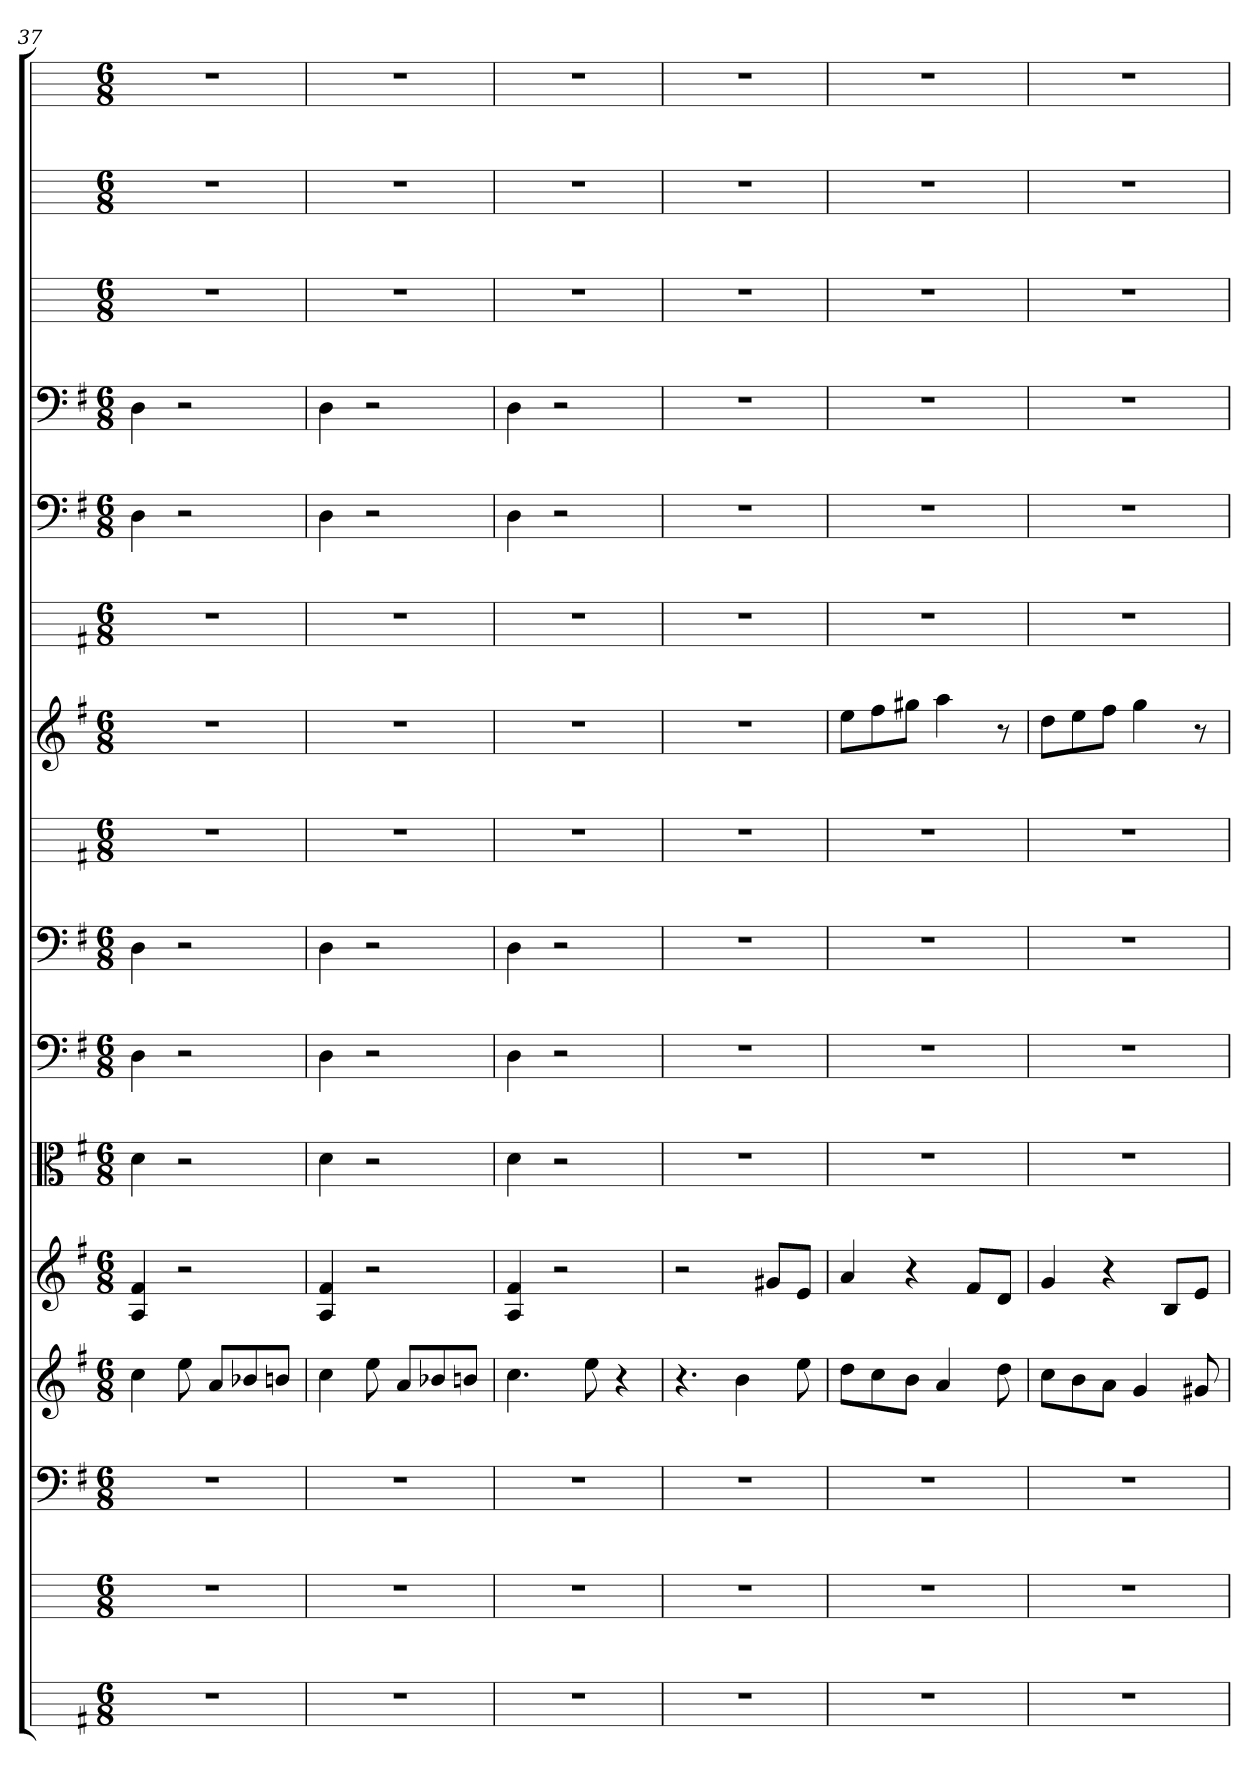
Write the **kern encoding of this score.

**kern	**kern	**kern	**kern	**kern	**kern	**kern	**kern	**kern	**kern	**kern	**kern	**kern	**kern	**kern	**kern
*part16	*part15	*part14	*part13	*part12	*part11	*part10	*part9	*part8	*part7	*part6	*part5	*part4	*part3	*part2	*part1
*staff16	*staff15	*staff14	*staff13	*staff12	*staff11	*staff10	*staff9	*staff8	*staff7	*staff6	*staff5	*staff4	*staff3	*staff2	*staff1
*	*	*clefF4	*	*	*clefC3	*clefF4	*clefF4	*	*	*	*clefF4	*clefF4	*	*	*
*k[f#]	*k[]	*k[f#]	*k[f#]	*k[f#]	*k[f#]	*k[f#]	*k[f#]	*k[f#]	*k[f#]	*k[f#]	*k[f#]	*k[f#]	*k[]	*k[]	*k[]
*M6/8	*M6/8	*M6/8	*M6/8	*M6/8	*M6/8	*M6/8	*M6/8	*M6/8	*M6/8	*M6/8	*M6/8	*M6/8	*M6/8	*M6/8	*M6/8
=37	=37	=37	=37	=37	=37	=37	=37	=37	=37	=37	=37	=37	=37	=37	=37
2.r	2.r	2.r	4cc	4A 4f#	4d	4D	4D	2.r	2.r	2.r	4D	4D	2.r	2.r	2.r
.	.	.	8ee	2r	2r	2r	2r	.	.	.	2r	2r	.	.	.
.	.	.	8aL	.	.	.	.	.	.	.	.	.	.	.	.
.	.	.	8b-X	.	.	.	.	.	.	.	.	.	.	.	.
.	.	.	8bnJ	.	.	.	.	.	.	.	.	.	.	.	.
=38	=38	=38	=38	=38	=38	=38	=38	=38	=38	=38	=38	=38	=38	=38	=38
2.r	2.r	2.r	4cc	4A 4f#	4d	4D	4D	2.r	2.r	2.r	4D	4D	2.r	2.r	2.r
.	.	.	8ee	2r	2r	2r	2r	.	.	.	2r	2r	.	.	.
.	.	.	8aL	.	.	.	.	.	.	.	.	.	.	.	.
.	.	.	8b-X	.	.	.	.	.	.	.	.	.	.	.	.
.	.	.	8bnJ	.	.	.	.	.	.	.	.	.	.	.	.
=39	=39	=39	=39	=39	=39	=39	=39	=39	=39	=39	=39	=39	=39	=39	=39
2.r	2.r	2.r	4.cc	4A 4f#	4d	4D	4D	2.r	2.r	2.r	4D	4D	2.r	2.r	2.r
.	.	.	.	2r	2r	2r	2r	.	.	.	2r	2r	.	.	.
.	.	.	8ee	.	.	.	.	.	.	.	.	.	.	.	.
.	.	.	4r	.	.	.	.	.	.	.	.	.	.	.	.
=40	=40	=40	=40	=40	=40	=40	=40	=40	=40	=40	=40	=40	=40	=40	=40
2.r	2.r	2.r	4.r	2r	2.r	2.r	2.r	2.r	2.r	2.r	2.r	2.r	2.r	2.r	2.r
.	.	.	4b	.	.	.	.	.	.	.	.	.	.	.	.
.	.	.	.	8g#XL	.	.	.	.	.	.	.	.	.	.	.
.	.	.	8ee	8eJ	.	.	.	.	.	.	.	.	.	.	.
=41	=41	=41	=41	=41	=41	=41	=41	=41	=41	=41	=41	=41	=41	=41	=41
2.r	2.r	2.r	8ddL	4a	2.r	2.r	2.r	2.r	8eeL	2.r	2.r	2.r	2.r	2.r	2.r
.	.	.	8cc	.	.	.	.	.	8ff#	.	.	.	.	.	.
.	.	.	8bJ	4r	.	.	.	.	8gg#XJ	.	.	.	.	.	.
.	.	.	4a	.	.	.	.	.	4aa	.	.	.	.	.	.
.	.	.	.	8f#L	.	.	.	.	.	.	.	.	.	.	.
.	.	.	8dd	8dJ	.	.	.	.	8r	.	.	.	.	.	.
=42	=42	=42	=42	=42	=42	=42	=42	=42	=42	=42	=42	=42	=42	=42	=42
2.r	2.r	2.r	8ccL	4g	2.r	2.r	2.r	2.r	8ddL	2.r	2.r	2.r	2.r	2.r	2.r
.	.	.	8b	.	.	.	.	.	8ee	.	.	.	.	.	.
.	.	.	8aJ	4r	.	.	.	.	8ff#J	.	.	.	.	.	.
.	.	.	4g	.	.	.	.	.	4gg	.	.	.	.	.	.
.	.	.	.	8BL	.	.	.	.	.	.	.	.	.	.	.
.	.	.	8g#X	8eJ	.	.	.	.	8r	.	.	.	.	.	.
=	=	=	=	=	=	=	=	=	=	=	=	=	=	=	=
*-	*-	*-	*-	*-	*-	*-	*-	*-	*-	*-	*-	*-	*-	*-	*-
